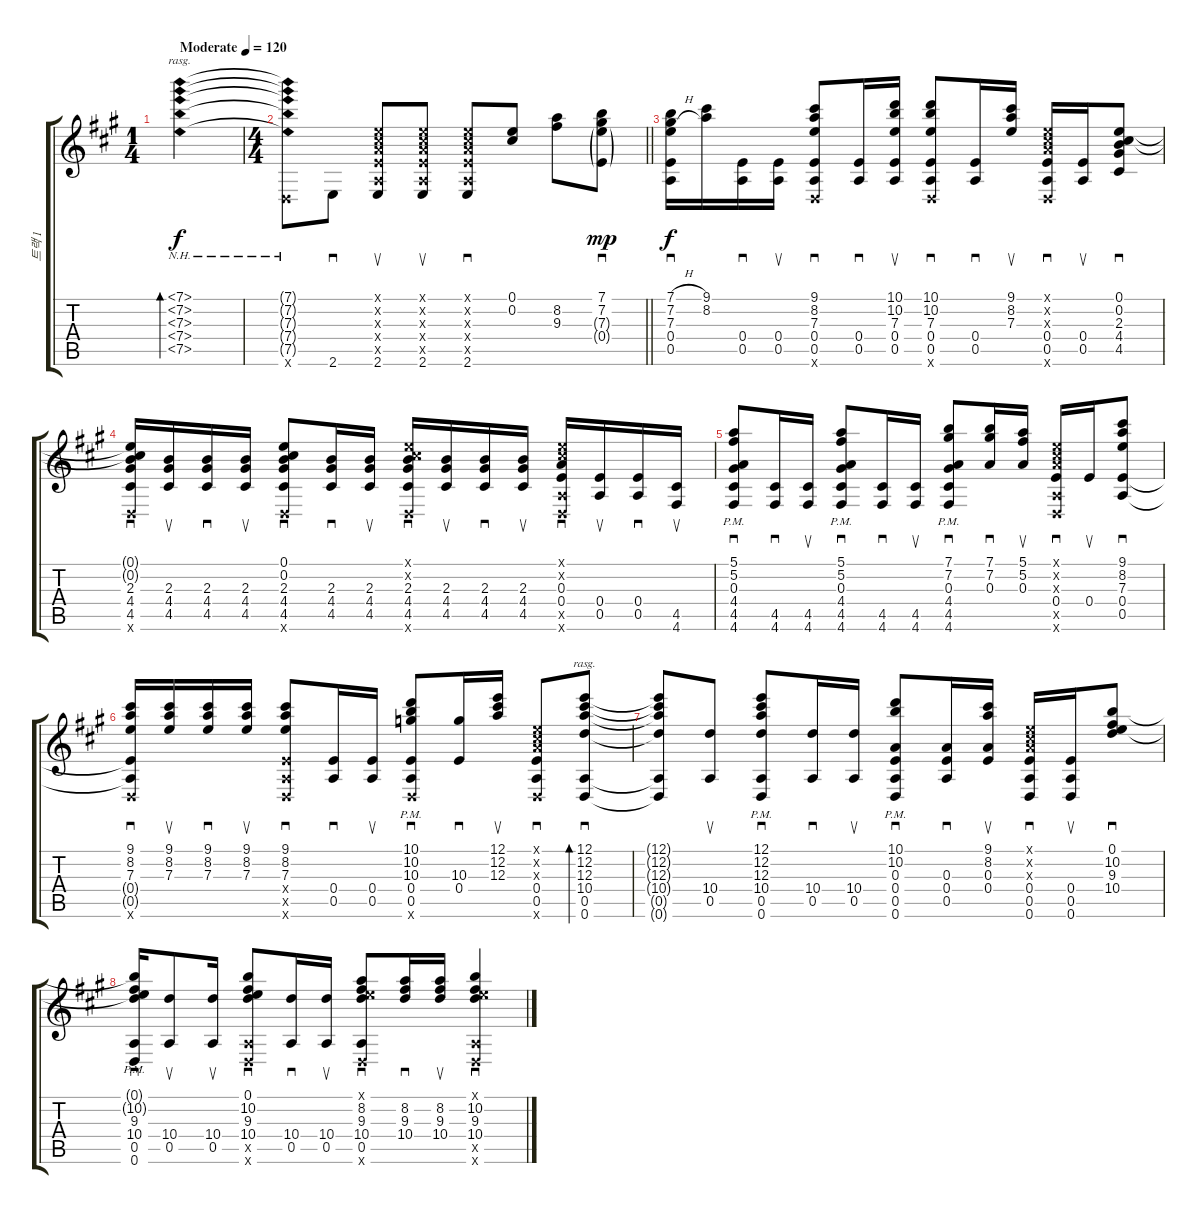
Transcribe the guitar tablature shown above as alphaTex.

\track ("트랙 1" "트랙 1") {instrument acousticguitarsteel}
\staff {score tabs}
\tuning (E4 Db4 A3 E3 A2 D2) {hide}
\ts (1 4)
\tempo (120 "Moderate")
\clef g2
\ks a
(7.1{nh} 7.2{nh} 7.3{nh} 7.4{nh} 7.5{nh}).4{bd 240 rasg ii dy f instrument acousticguitarsteel} |
\ts (4 4)
\barLineRight lightlight
(7.1{nh t} 7.2{nh t} 7.3{nh t} 7.4{nh t} 7.5{nh t} 0.6{x}).8 2.6.8{sd} (0.1{x} 0.2{x} 0.3{x} 0.4{x} 0.5{x} 2.6).8{su} (0.1{x} 0.2{x} 0.3{x} 0.4{x} 0.5{x} 2.6).8{su} (0.1{x} 0.2{x} 0.3{x} 0.4{x} 0.5{x} 2.6).8{sd} (0.1 0.2).8 (8.2 9.3).8 (7.1 7.2 7.3{g} 0.4{g}).8{sd dy mp} |
(7.1{h} 7.2{h} 7.3 0.4 0.5).16{sd dy f} (9.1 8.2).16 (0.4 0.5).16{sd} (0.4 0.5).16{su} (9.1 8.2 7.3 0.4 0.5 0.6{x}).8{sd} (0.4 0.5).16{sd} (10.1 10.2 7.3 0.4 0.5).16{su} (10.1 10.2 7.3 0.4 0.5 0.6{x}).8{sd} (0.4 0.5).16{sd} (9.1 8.2 7.3).16{su} (0.1{x} 0.2{x} 0.3{x} 0.4 0.5 0.6{x}).16{sd} (0.4 0.5).16{su} (0.1 0.2 2.3 4.4 4.5).8{sd} |
(0.1{t} 0.2{t} 2.3 4.4 4.5 0.6{x}).16{sd} (2.3 4.4 4.5).16{su} (2.3 4.4 4.5).16{sd} (2.3 4.4 4.5).16{su} (0.1 0.2 2.3 4.4 4.5 0.6{x}).8{sd} (2.3 4.4 4.5).16{sd} (2.3 4.4 4.5).16{su} (0.1{x} 0.2{x} 2.3 4.4 4.5 0.6{x}).16{sd} (2.3 4.4 4.5).16{su} (2.3 4.4 4.5).16{sd} (2.3 4.4 4.5).16{su} (0.1{x} 0.2{x} 0.3 0.4 0.5{x} 0.6{x}).16{sd} (0.4 0.5).16{su} (0.4 0.5).16{sd} (4.5 4.6).16{su} |
(5.1 5.2 0.3 4.4{pm} 4.5{pm} 4.6{pm}).8{sd} (4.5 4.6).16{sd} (4.5 4.6).16{su} (5.1 5.2 0.3 4.4{pm} 4.5{pm} 4.6{pm}).8{sd} (4.5 4.6).16{sd} (4.5 4.6).16{su} (7.1 7.2 0.3 4.4{pm} 4.5{pm} 4.6{pm}).8{sd} (7.1 7.2 0.3).16{sd} (5.1 5.2 0.3).16{su} (0.1{x} 0.2{x} 0.3{x} 0.4 0.5{x} 0.6{x}).16{sd} 0.4.16{su} (9.1 8.2 7.3 0.4 0.5).8{sd} |
(9.1 8.2 7.3 0.4{t} 0.5{t} 0.6{x}).16{sd} (9.1 8.2 7.3).16{su} (9.1 8.2 7.3).16{sd} (9.1 8.2 7.3).16{su} (9.1 8.2 7.3 0.4{x} 0.5{x} 0.6{x}).8{sd beam Up} (0.4 0.5).16{sd beam Up} (0.4 0.5).16{su beam Up} (10.1 10.2 10.3 0.4{pm} 0.5{pm} 0.6{x}).8{sd} (10.3 0.4).16{sd} (12.1 12.2 12.3).16{su} (0.1{x} 0.2{x} 0.3{x} 0.4 0.5 0.6{x}).8{sd} (12.1 12.2 12.3 10.4 0.5 0.6).8{sd bd 240 rasg ii} |
(12.1{t} 12.2{t} 12.3{t} 10.4{t} 0.5{t} 0.6{t}).8 (10.4 0.5).8{su} (12.1 12.2 12.3 10.4{pm} 0.5{pm} 0.6{pm}).8{sd} (10.4 0.5).16{sd} (10.4 0.5).16{su} (10.1 10.2 0.3 0.4{pm} 0.5{pm} 0.6{pm}).8{sd} (0.3 0.4 0.5).16{sd} (9.1 8.2 0.3 0.4).16{su} (0.1{x} 0.2{x} 0.3{x} 0.4 0.5 0.6).16{sd} (0.4 0.5 0.6).16{su} (0.1 10.2 9.3 10.4).8{sd} |
(0.1{t} 10.2{t} 9.3 10.4{pm} 0.5{pm} 0.6{pm}).16{sd} (10.4 0.5).8{su} (10.4 0.5).16{su} (0.1 10.2 9.3 10.4 0.5{x} 0.6{x}).8{sd} (10.4 0.5).16{sd} (10.4 0.5).16{su} (0.1{x} 8.2 9.3 10.4 0.5 0.6{x}).8{sd} (8.2 9.3 10.4).16{sd} (8.2 9.3 10.4).16{su} (0.1{x} 10.2 9.3 10.4 0.5{x} 0.6{x}).4{sd}
